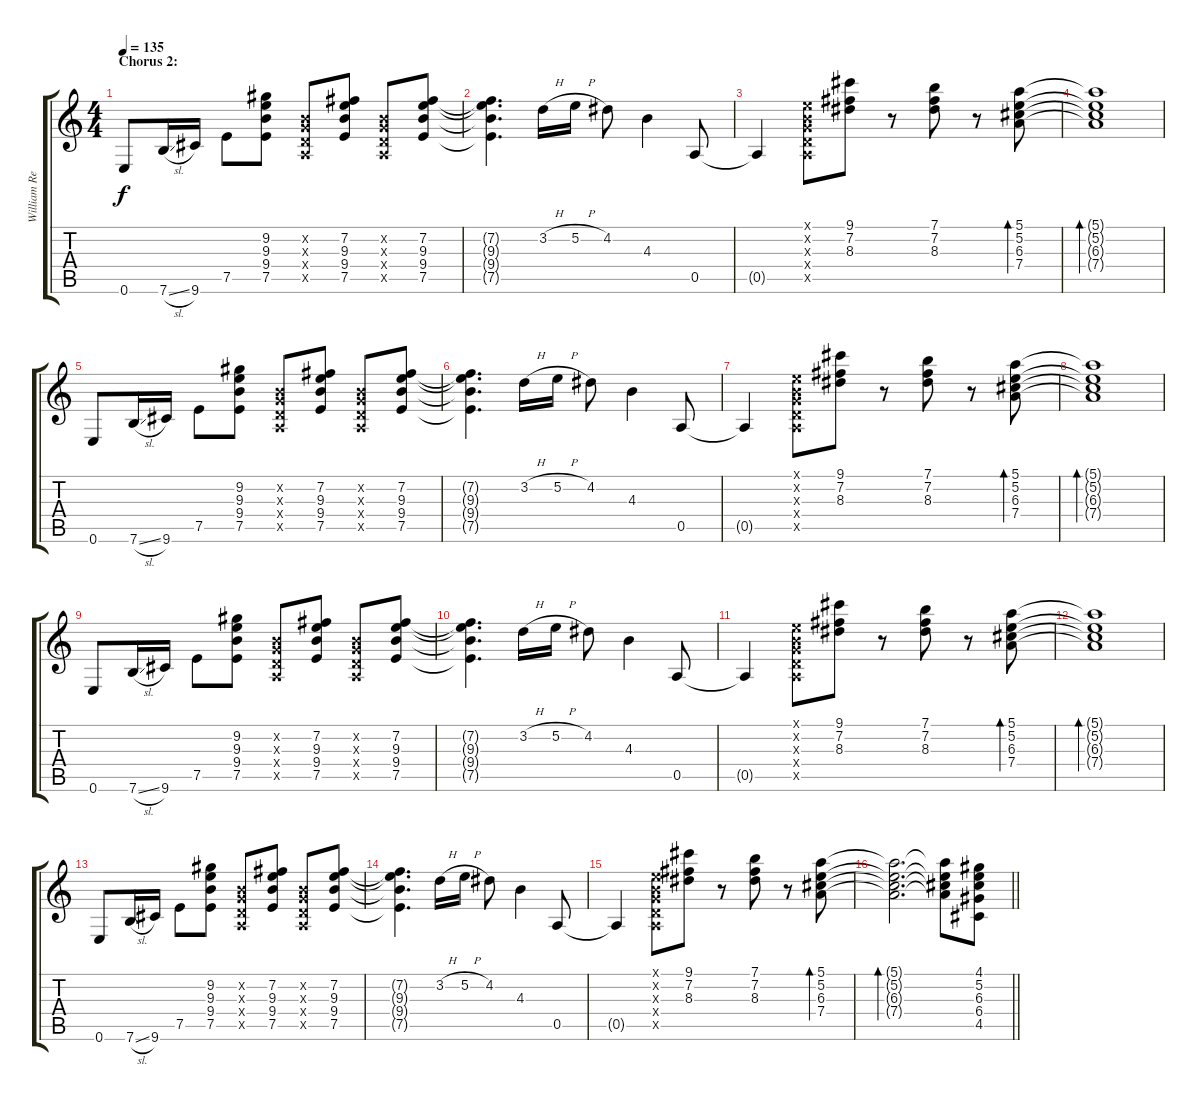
\track ("William Rees (Lead Guitar)" "William Re") {instrument electricguitarclean}
\staff {score tabs}
\tuning (E4 B3 G3 D3 A2 E2) {hide}
\ts (4 4)
\section ("" "Chorus 2:")
\tempo 135
\clef g2
\ks c
0.6.8{dy f} 7.6{sl}.16 9.6.16 7.5.8 (9.2 9.3 9.4 7.5).8 (0.2{x} 0.3{x} 0.4{x} 0.5{x}).8 (7.2 9.3 9.4 7.5).8 (0.2{x} 0.3{x} 0.4{x} 0.5{x}).8 (7.2 9.3 9.4 7.5).8 |
(7.2{t} 9.3{t} 9.4{t} 7.5{t}).4{d} 3.2{h}.16 5.2{h}.16 4.2.8 4.3.4 0.5.8 |
0.5{t}.4 (0.1{x} 0.2{x} 0.3{x} 0.4{x} 0.5{x}).8 (9.1 7.2 8.3).8 r.8 (7.1 7.2 8.3).8 r.8 (5.1 5.2 6.3 7.4).8{bd 240} |
(5.1{t} 5.2{t} 6.3{t} 7.4{t}).1{bd 120} |
0.6.8 7.6{sl}.16 9.6.16 7.5.8 (9.2 9.3 9.4 7.5).8 (0.2{x} 0.3{x} 0.4{x} 0.5{x}).8 (7.2 9.3 9.4 7.5).8 (0.2{x} 0.3{x} 0.4{x} 0.5{x}).8 (7.2 9.3 9.4 7.5).8 |
(7.2{t} 9.3{t} 9.4{t} 7.5{t}).4{d} 3.2{h}.16 5.2{h}.16 4.2.8 4.3.4 0.5.8 |
0.5{t}.4 (0.1{x} 0.2{x} 0.3{x} 0.4{x} 0.5{x}).8 (9.1 7.2 8.3).8 r.8 (7.1 7.2 8.3).8 r.8 (5.1 5.2 6.3 7.4).8{bd 240} |
(5.1{t} 5.2{t} 6.3{t} 7.4{t}).1{bd 120} |
0.6.8 7.6{sl}.16 9.6.16 7.5.8 (9.2 9.3 9.4 7.5).8 (0.2{x} 0.3{x} 0.4{x} 0.5{x}).8 (7.2 9.3 9.4 7.5).8 (0.2{x} 0.3{x} 0.4{x} 0.5{x}).8 (7.2 9.3 9.4 7.5).8 |
(7.2{t} 9.3{t} 9.4{t} 7.5{t}).4{d} 3.2{h}.16 5.2{h}.16 4.2.8 4.3.4 0.5.8 |
0.5{t}.4 (0.1{x} 0.2{x} 0.3{x} 0.4{x} 0.5{x}).8 (9.1 7.2 8.3).8 r.8 (7.1 7.2 8.3).8 r.8 (5.1 5.2 6.3 7.4).8{bd 240} |
(5.1{t} 5.2{t} 6.3{t} 7.4{t}).1{bd 120} |
0.6.8 7.6{sl}.16 9.6.16 7.5.8 (9.2 9.3 9.4 7.5).8 (0.2{x} 0.3{x} 0.4{x} 0.5{x}).8 (7.2 9.3 9.4 7.5).8 (0.2{x} 0.3{x} 0.4{x} 0.5{x}).8 (7.2 9.3 9.4 7.5).8 |
(7.2{t} 9.3{t} 9.4{t} 7.5{t}).4{d} 3.2{h}.16 5.2{h}.16 4.2.8 4.3.4 0.5.8 |
0.5{t}.4 (0.1{x} 0.2{x} 0.3{x} 0.4{x} 0.5{x}).8 (9.1 7.2 8.3).8 r.8 (7.1 7.2 8.3).8 r.8 (5.1 5.2 6.3 7.4).8{bd 240} |
\barLineRight lightlight
(5.1{t} 5.2{t} 6.3{t} 7.4{t}).2{d bd 120} (5.1{t} 5.2{t} 6.3{t} 7.4{t}).8 (4.1 5.2 6.3 6.4 4.5).8
